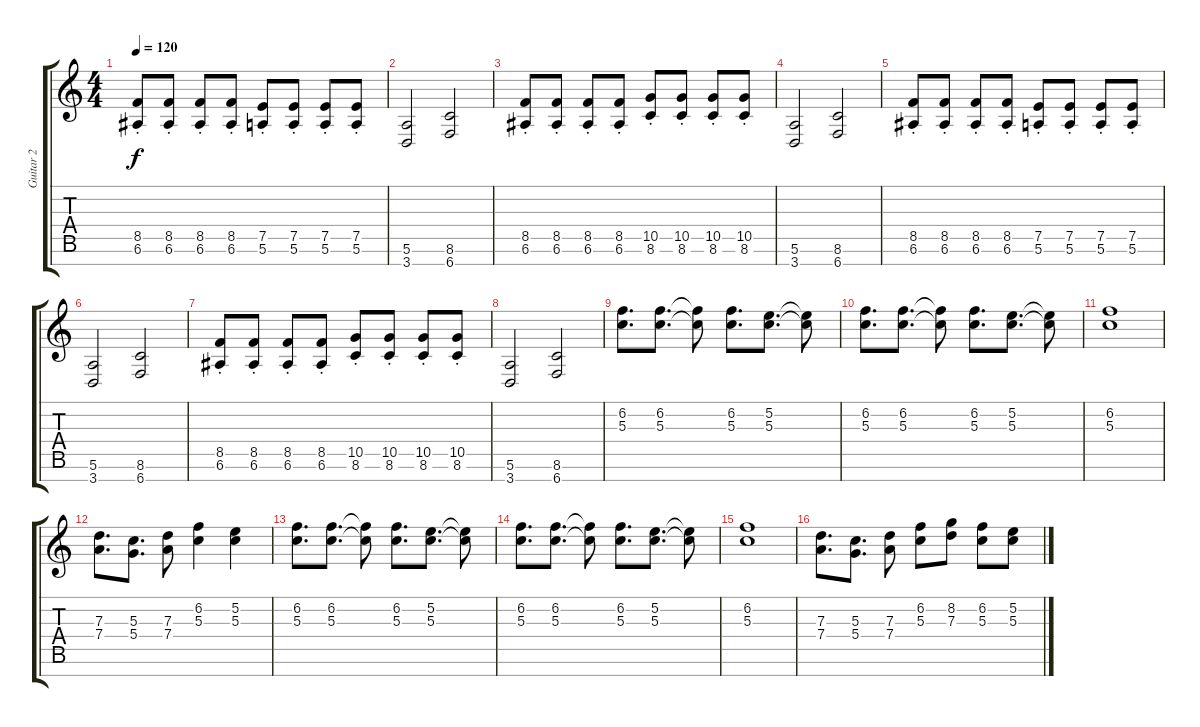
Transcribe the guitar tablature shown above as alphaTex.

\track ("Guitar 2" "Guitar 2") {instrument overdrivenguitar}
\staff {score tabs}
\tuning (E4 B3 G3 D3 A2 E2 B1) {hide}
\ts (4 4)
\tempo 120
\clef g2
\ks c
(8.5{st} 6.6{st}).8{dy f} (8.5{st} 6.6{st}).8 (8.5{st} 6.6{st}).8 (8.5{st} 6.6{st}).8 (7.5{st} 5.6{st}).8 (7.5{st} 5.6{st}).8 (7.5{st} 5.6{st}).8 (7.5{st} 5.6{st}).8 |
(5.6 3.7).2 (8.6 6.7).2 |
(8.5{st} 6.6{st}).8 (8.5{st} 6.6{st}).8 (8.5{st} 6.6{st}).8 (8.5{st} 6.6{st}).8 (10.5{st} 8.6{st}).8 (10.5{st} 8.6{st}).8 (10.5{st} 8.6{st}).8 (10.5{st} 8.6{st}).8 |
(5.6 3.7).2 (8.6 6.7).2 |
(8.5{st} 6.6{st}).8 (8.5{st} 6.6{st}).8 (8.5{st} 6.6{st}).8 (8.5{st} 6.6{st}).8 (7.5{st} 5.6{st}).8 (7.5{st} 5.6{st}).8 (7.5{st} 5.6{st}).8 (7.5{st} 5.6{st}).8 |
(5.6 3.7).2 (8.6 6.7).2 |
(8.5{st} 6.6{st}).8 (8.5{st} 6.6{st}).8 (8.5{st} 6.6{st}).8 (8.5{st} 6.6{st}).8 (10.5{st} 8.6{st}).8 (10.5{st} 8.6{st}).8 (10.5{st} 8.6{st}).8 (10.5{st} 8.6{st}).8 |
(5.6 3.7).2 (8.6 6.7).2 |
(6.2 5.3).8{d} (6.2 5.3).8{d} (6.2{t} 5.3{t}).8 (6.2 5.3).8{d} (5.2 5.3).8{d} (5.2{t} 5.3{t}).8 |
(6.2 5.3).8{d} (6.2 5.3).8{d} (6.2{t} 5.3{t}).8 (6.2 5.3).8{d} (5.2 5.3).8{d} (5.2{t} 5.3{t}).8 |
(6.2 5.3).1 |
(7.3 7.4).8{d} (5.3 5.4).8{d} (7.3 7.4).8 (6.2 5.3).4 (5.2 5.3).4 |
(6.2 5.3).8{d} (6.2 5.3).8{d} (6.2{t} 5.3{t}).8 (6.2 5.3).8{d} (5.2 5.3).8{d} (5.2{t} 5.3{t}).8 |
(6.2 5.3).8{d} (6.2 5.3).8{d} (6.2{t} 5.3{t}).8 (6.2 5.3).8{d} (5.2 5.3).8{d} (5.2{t} 5.3{t}).8 |
(6.2 5.3).1 |
(7.3 7.4).8{d} (5.3 5.4).8{d} (7.3 7.4).8 (6.2 5.3).8 (8.2 7.3).8 (6.2 5.3).8 (5.2 5.3).8
